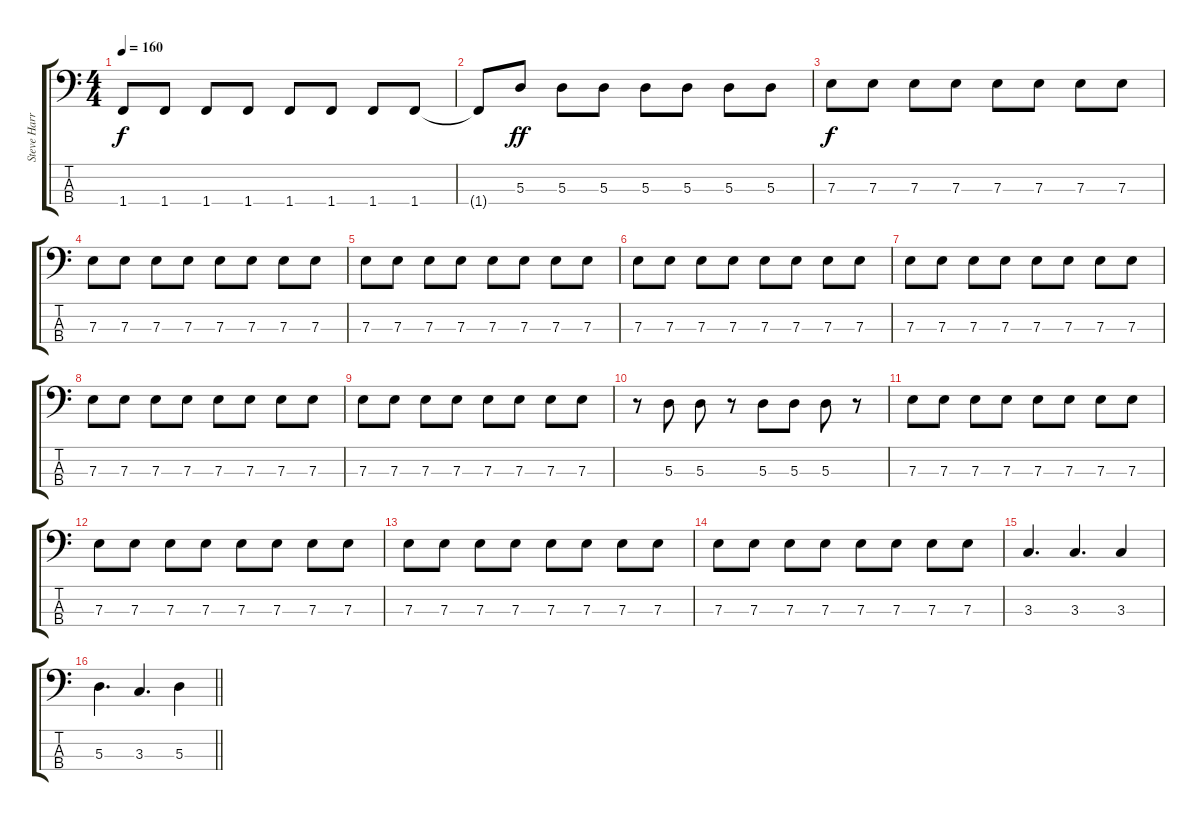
\track ("Steve Harris" "Steve Harr") {instrument electricbassfinger}
\staff {score tabs}
\tuning (G2 D2 A1 E1) {hide}
\ts (4 4)
\tempo 160
\clef f4
\ks c
1.4{t}.8{dy f} 1.4.8 1.4.8 1.4.8 1.4.8 1.4.8 1.4.8 1.4.8 |
1.4{t}.8 5.3.8{dy ff} 5.3.8 5.3.8 5.3.8 5.3.8 5.3.8 5.3.8 |
7.3.8{dy f} 7.3.8 7.3.8 7.3.8 7.3.8 7.3.8 7.3.8 7.3.8 |
7.3.8 7.3.8 7.3.8 7.3.8 7.3.8 7.3.8 7.3.8 7.3.8 |
7.3.8 7.3.8 7.3.8 7.3.8 7.3.8 7.3.8 7.3.8 7.3.8 |
7.3.8 7.3.8 7.3.8 7.3.8 7.3.8 7.3.8 7.3.8 7.3.8 |
7.3.8 7.3.8 7.3.8 7.3.8 7.3.8 7.3.8 7.3.8 7.3.8 |
7.3.8 7.3.8 7.3.8 7.3.8 7.3.8 7.3.8 7.3.8 7.3.8 |
7.3.8 7.3.8 7.3.8 7.3.8 7.3.8 7.3.8 7.3.8 7.3.8 |
r.8 5.3.8 5.3.8 r.8 5.3.8 5.3.8 5.3.8 r.8 |
7.3.8 7.3.8 7.3.8 7.3.8 7.3.8 7.3.8 7.3.8 7.3.8 |
7.3.8 7.3.8 7.3.8 7.3.8 7.3.8 7.3.8 7.3.8 7.3.8 |
7.3.8 7.3.8 7.3.8 7.3.8 7.3.8 7.3.8 7.3.8 7.3.8 |
7.3.8 7.3.8 7.3.8 7.3.8 7.3.8 7.3.8 7.3.8 7.3.8 |
3.3.4{d} 3.3.4{d} 3.3.4 |
\barLineRight lightlight
5.3.4{d} 3.3.4{d} 5.3.4
